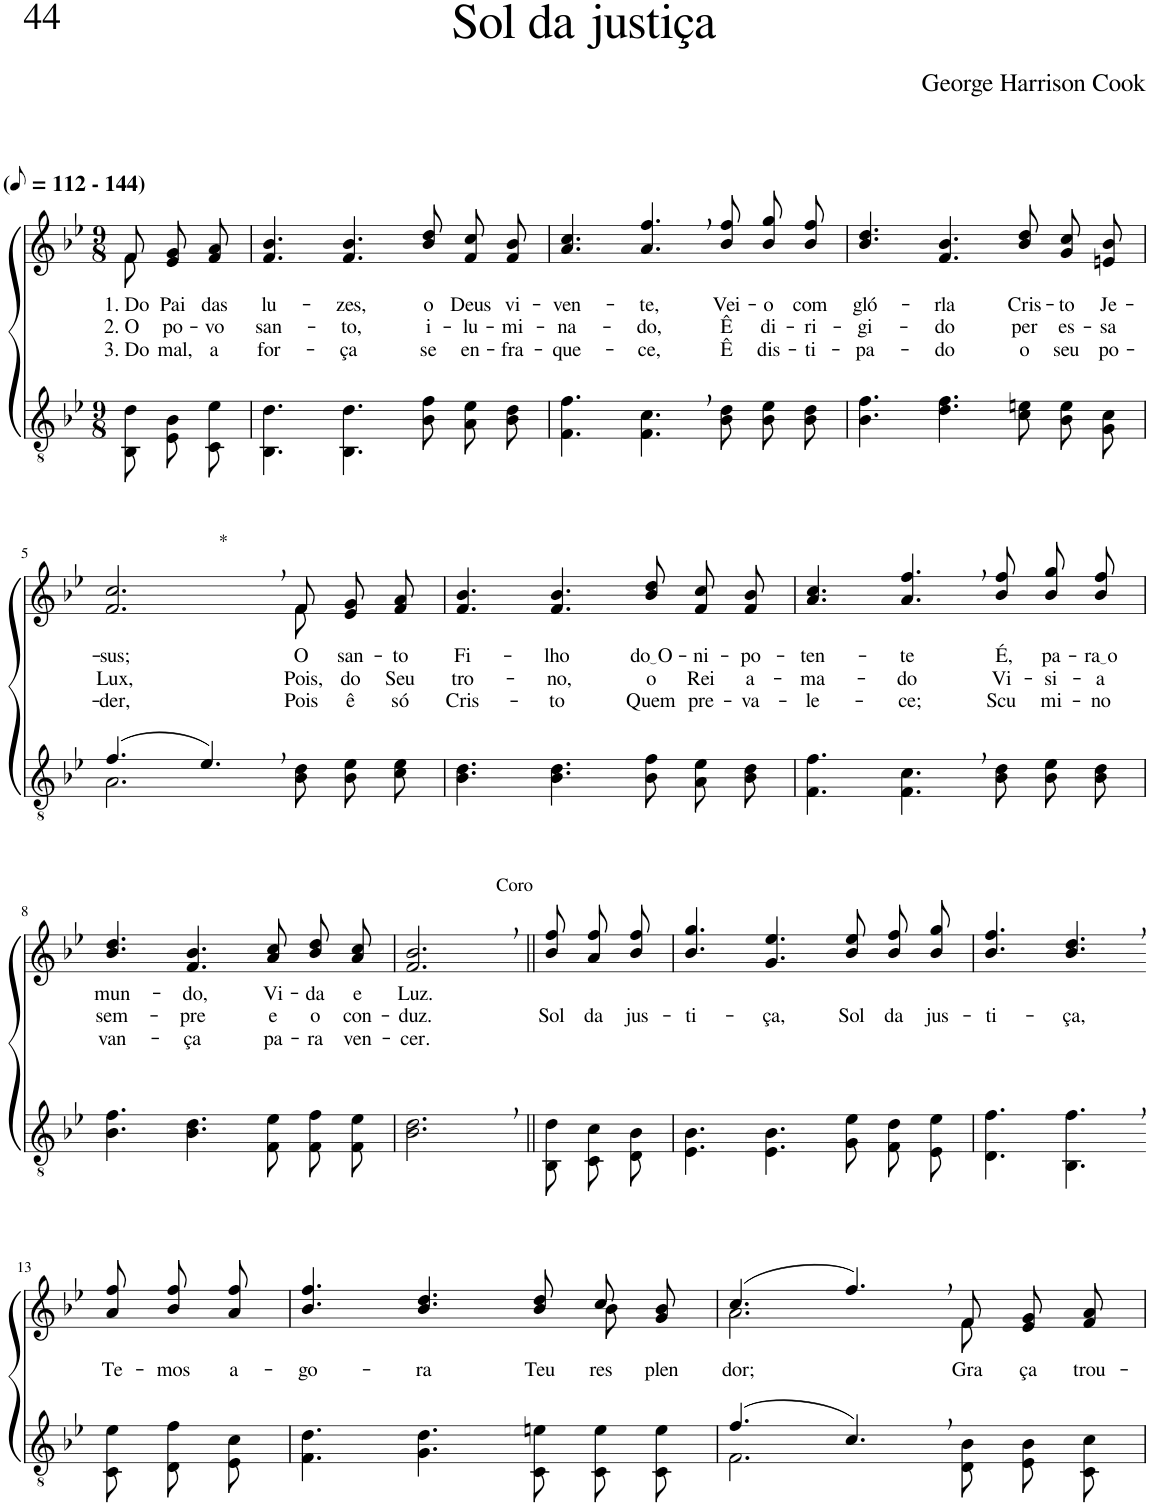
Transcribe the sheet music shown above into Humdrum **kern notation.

**kern	**kern	**text	**text	**text
*part2	*part1	*part1	*part1	*part1
*staff2	*staff1	*staff1	*staff1	*staff1
*I"Parte III e IV	*I"Parte I e II	*	*	*
*clefGv2	*clefG2	*	*	*
*Trd3c5	*Trd3c5	*	*	*
*k[b-e-]	*k[b-e-]	*	*	*
*M9/8	*M9/8	*	*	*
*MM56	*MM56	*	*	*
=1	=1	=1	=1	=1
*	*^	*	*	*
!	!LO:TX:a:B:t=(	!	!	!	!
!	!LO:TX:a:B:t=- 144)	!	!	!	!
!	!	!	!LO:LY:b	!LO:LY:b	!LO:LY:b
8BB-/ 8d/L	8f/L	8f\	1. Do	2. O	3. Do
!	!	!	!LO:LY:b	!LO:LY:b	!LO:LY:b
8E-/ 8B-/	8e-/ 8g/	4ryy	Pai	po-	mal,
!	!	!	!LO:LY:b	!LO:LY:b	!LO:LY:b
8C/ 8e-/J	8f/ 8a/J	.	das	-vo	a
*	*v	*v	*	*	*
=2	=2	=2	=2	=2
!	!	!LO:LY:b	!LO:LY:b	!LO:LY:b
4.BB-\ 4.d\	4.f/ 4.b-/	lu-	san-	for-
!	!	!LO:LY:b	!LO:LY:b	!LO:LY:b
4.BB-\ 4.d\	4.f/ 4.b-/	-zes,	-to,	-ça
!	!	!LO:LY:b	!LO:LY:b	!LO:LY:b
8B-\ 8f\L	8b-\ 8dd\L	o	i-	se
!	!	!LO:LY:b	!LO:LY:b	!LO:LY:b
8A\ 8e-\	8f\ 8cc\	Deus	-lu-	en-
!	!	!LO:LY:b	!LO:LY:b	!LO:LY:b
8B-\ 8d\J	8f\ 8b-\J	vi-	-mi-	-fra-
=3	=3	=3	=3	=3
!	!	!LO:LY:b	!LO:LY:b	!LO:LY:b
4.F\ 4.f\	4.a/ 4.cc/	-ven-	-na-	-que-
!	!	!LO:LY:b	!LO:LY:b	!LO:LY:b
4.F\, 4.c\,	4.a/, 4.ff/,	-te,	-do,	-ce,
!	!	!LO:LY:b	!LO:LY:b	!LO:LY:b
8B-\ 8d\L	8b-\ 8ff\L	Vei-	Ê	Ê
!	!	!LO:LY:b	!LO:LY:b	!LO:LY:b
8B-\ 8e-\	8b-\ 8gg\	-o	di-	dis-
!	!	!LO:LY:b	!LO:LY:b	!LO:LY:b
8B-\ 8d\J	8b-\ 8ff\J	com	-ri-	-ti-
=4	=4	=4	=4	=4
!	!	!LO:LY:b	!LO:LY:b	!LO:LY:b
4.B-\ 4.f\	4.b-/ 4.dd/	gló-	-gi-	-pa-
!	!	!LO:LY:b	!LO:LY:b	!LO:LY:b
4.d\ 4.f\	4.f/ 4.b-/	-rla	-do	-do
!	!	!LO:LY:b	!LO:LY:b	!LO:LY:b
8c\ 8en\L	8b-\ 8dd\L	Cris-	per	o
!	!	!LO:LY:b	!LO:LY:b	!LO:LY:b
8B-\ 8e\	8g\ 8cc\	-to	es-	seu
!	!	!LO:LY:b	!LO:LY:b	!LO:LY:b
8G\ 8c\J	8en\ 8b-\J	Je-	-sa	po-
!!LO:LB:g=z
=5	=5	=5	=5	=5
*^	*	*	*	*
!	!	!LO:TX:a:t=*	!	!	!
!	!	!	!LO:LY:b	!LO:LY:b	!LO:LY:b
*	*	*^	*	*	*
(4.f/	2.A\	2.f/, 2.cc/,	2.ryy	-sus;	Lux,	-der,
4.e-,/)	.	.	.	.	.	.
!	!	!	!	!LO:LY:b	!LO:LY:b	!LO:LY:b
4ryy	8B-\ 8d\L	8f/L	8f\	O	Pois,	Pois
!	!	!	!	!LO:LY:b	!LO:LY:b	!LO:LY:b
.	8B-\ 8e-\	8e-/ 8g/	4ryy	san-	do	ê
!	!	!	!	!LO:LY:b	!LO:LY:b	!LO:LY:b
8ryy	8c\ 8e-\J	8f/ 8a/J	.	-to	Seu	só
*	*	*v	*v	*	*	*
=6	=6	=6	=6	=6	=6
!	!	!	!LO:LY:b	!LO:LY:b	!LO:LY:b
*v	*v	*	*	*	*
4.B-\ 4.d\	4.f/ 4.b-/	Fi-	tro-	Cris-
!	!	!LO:LY:b	!LO:LY:b	!LO:LY:b
4.B-\ 4.d\	4.f/ 4.b-/	-lho	-no,	-to
!	!	!LO:LY:b	!LO:LY:b	!LO:LY:b
8B-\ 8f\L	8b-\ 8dd\L	do O	o	Quem
!	!	!LO:LY:b	!LO:LY:b	!LO:LY:b
8A\ 8e-\	8f\ 8cc\	-ni-	Rei	pre-
!	!	!LO:LY:b	!LO:LY:b	!LO:LY:b
8B-\ 8d\J	8f\ 8b-\J	-po-	a-	-va-
=7	=7	=7	=7	=7
!	!	!LO:LY:b	!LO:LY:b	!LO:LY:b
4.F\ 4.f\	4.a/ 4.cc/	-ten-	-ma-	-le-
!	!	!LO:LY:b	!LO:LY:b	!LO:LY:b
4.F\, 4.c\,	4.a/, 4.ff/,	-te	-do	-ce;
!	!	!LO:LY:b	!LO:LY:b	!LO:LY:b
8B-\ 8d\L	8b-\ 8ff\L	É,	Vi-	Scu
!	!	!LO:LY:b	!LO:LY:b	!LO:LY:b
8B-\ 8e-\	8b-\ 8gg\	pa-	-si-	mi-
!	!	!LO:LY:b	!LO:LY:b	!LO:LY:b
8B-\ 8d\J	8b-\ 8ff\J	ra o	-a	-no
!!LO:LB:g=z
=8	=8	=8	=8	=8
!	!	!LO:LY:b	!LO:LY:b	!LO:LY:b
4.B-\ 4.f\	4.b-/ 4.dd/	mun-	sem-	van-
!	!	!LO:LY:b	!LO:LY:b	!LO:LY:b
4.B-\ 4.d\	4.f/ 4.b-/	-do,	-pre	-ça
!	!	!LO:LY:b	!LO:LY:b	!LO:LY:b
8F\ 8e-\L	8a\ 8cc\L	Vi-	e	pa-
!	!	!LO:LY:b	!LO:LY:b	!LO:LY:b
8F\ 8f\	8b-\ 8dd\	-da	o	-ra
!	!	!LO:LY:b	!LO:LY:b	!LO:LY:b
8F\ 8e-\J	8a\ 8cc\J	e	con-	ven-
=9	=9	=9	=9	=9
!	!LO:TX:a:t=Coro	!	!	!
!	!	!LO:LY:b	!LO:LY:b	!LO:LY:b
2.B-\, 2.d\,	2.f/, 2.b-/,	Luz.	-duz.	-cer.
=10||	=10||	=10||	=10||	=10||
!	!	!	!LO:LY:b	!
8BB-/ 8d/L	8b-\ 8ff\L	.	Sol	.
!	!	!	!LO:LY:b	!
8C/ 8c/	8a\ 8ff\	.	da	.
!	!	!	!LO:LY:b	!
8D/ 8B-/J	8b-\ 8ff\J	.	jus-	.
=11	=11	=11	=11	=11
!	!	!	!LO:LY:b	!
4.E-\ 4.B-\	4.b-/ 4.gg/	.	-ti-	.
!	!	!	!LO:LY:b	!
4.E-\ 4.B-\	4.g/ 4.ee-/	.	-ça,	.
!	!	!	!LO:LY:b	!
8G\ 8e-\L	8b-\ 8ee-\L	.	Sol	.
!	!	!	!LO:LY:b	!
8F\ 8d\	8b-\ 8ff\	.	da	.
!	!	!	!LO:LY:b	!
8E-\ 8e-\J	8b-\ 8gg\J	.	jus-	.
=12	=12	=12	=12	=12
!	!	!	!LO:LY:b	!
4.D\ 4.f\	4.b-/ 4.ff/	.	-ti-	.
!	!	!	!LO:LY:b	!
4.BB-\, 4.f\,	4.b-/, 4.dd/,	.	-ça,	.
!!LO:LB:g=z
=13-	=13-	=13-	=13-	=13-
!	!	!LO:LY:b	!	!
8C/ 8e-/L	8a\ 8ff\L	Te-	.	.
!	!	!LO:LY:b	!	!
8D/ 8f/	8b-\ 8ff\	-mos	.	.
!	!	!LO:LY:b	!	!
8E-/ 8c/J	8a\ 8ff\J	a-	.	.
=14	=14	=14	=14	=14
!	!	!LO:LY:b	!	!
*	*^	*	*	*
4.F\ 4.d\	4.b-/ 4.ff/	2..ryy	-go-	.	.
!	!	!	!LO:LY:b	!	!
4.G\ 4.d\	4.b-/ 4.dd/	.	-ra	.	.
!	!	!	!LO:LY:b	!	!
8C/ 8en/L	8b-\ 8dd\L	.	Teu	.	.
!	!	!	!LO:LY:b	!	!
8C/ 8e/	8cc\	8b-\	res-	.	.
!	!	!	!LO:LY:b	!	!
8C/ 8e/J	8g\ 8b-\J	8ryy	-plen-	.	.
=15	=15	=15	=15	=15	=15
*^	*	*	*	*	*
!	!	!	!	!LO:LY:b	!	!
(4.f/	2.F\	(4.cc/	2.a\	-dor;	.	.
4.c,/)	.	4.ff,/)	.	.	.	.
!	!	!	!	!LO:LY:b	!	!
4ryy	8D/ 8B-/L	8f/L	8f\	Gra-	.	.
!	!	!	!	!LO:LY:b	!	!
.	8E-/ 8B-/	8e-/ 8g/	4ryy	-ça	.	.
!	!	!	!	!LO:LY:b	!	!
8ryy	8C/ 8c/J	8f/ 8a/J	.	trou-	.	.
*v	*v	*	*	*	*	*
*	*v	*v	*	*	*
=	=	=	=	=
*-	*-	*-	*-	*-
